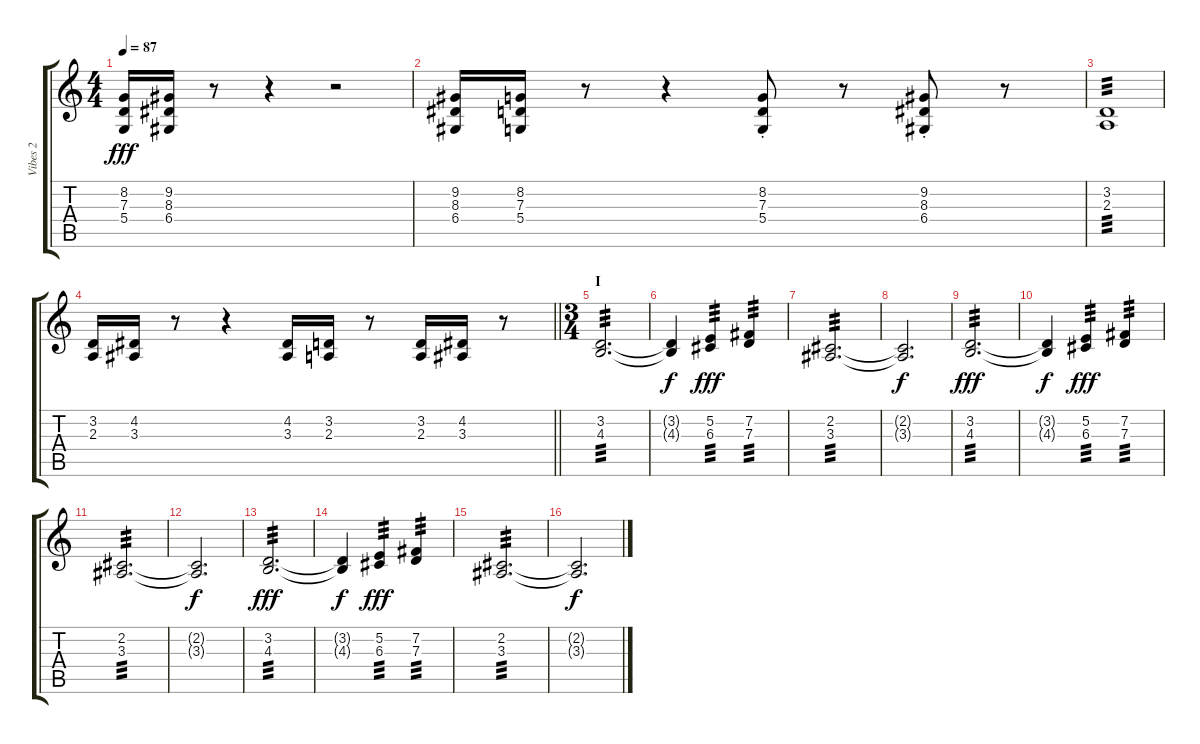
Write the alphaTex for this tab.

\track ("Vibes 2" "Vibes 2") {instrument vibraphone}
\staff {score tabs}
\tuning (E4 B3 G3 D3 A2 E2) {hide}
\ts (4 4)
\tempo 87
\clef g2
\ks c
(8.2 7.3 5.4).16{dy fff} (9.2 8.3 6.4).16 r.8 r.4 r.2 |
(9.2 8.3 6.4).16 (8.2 7.3 5.4).16 r.8 r.4 (8.2{st} 7.3{st} 5.4{st}).8 r.8 (9.2{st} 8.3{st} 6.4{st}).8 r.8 |
(3.2 2.3).1{tp 3} |
\barLineRight lightlight
(3.2 2.3).16 (4.2 3.3).16 r.8 r.4 (4.2 3.3).16 (3.2 2.3).16 r.8 (3.2 2.3).16 (4.2 3.3).16 r.8 |
\ts (3 4)
\section ("" "I")
(3.2 4.3).2{d tp 3} |
(3.2{t} 4.3{t}).4{dy f} (5.2 6.3).4{tp 3 dy fff} (7.2 7.3).4{tp 3} |
(2.2 3.3).2{d tp 3} |
(2.2{t} 3.3{t}).2{d dy f} |
(3.2 4.3).2{d tp 3 dy fff} |
(3.2{t} 4.3{t}).4{dy f} (5.2 6.3).4{tp 3 dy fff} (7.2 7.3).4{tp 3} |
(2.2 3.3).2{d tp 3} |
(2.2{t} 3.3{t}).2{d dy f} |
(3.2 4.3).2{d tp 3 dy fff} |
(3.2{t} 4.3{t}).4{dy f} (5.2 6.3).4{tp 3 dy fff} (7.2 7.3).4{tp 3} |
(2.2 3.3).2{d tp 3} |
(2.2{t} 3.3{t}).2{d dy f}
